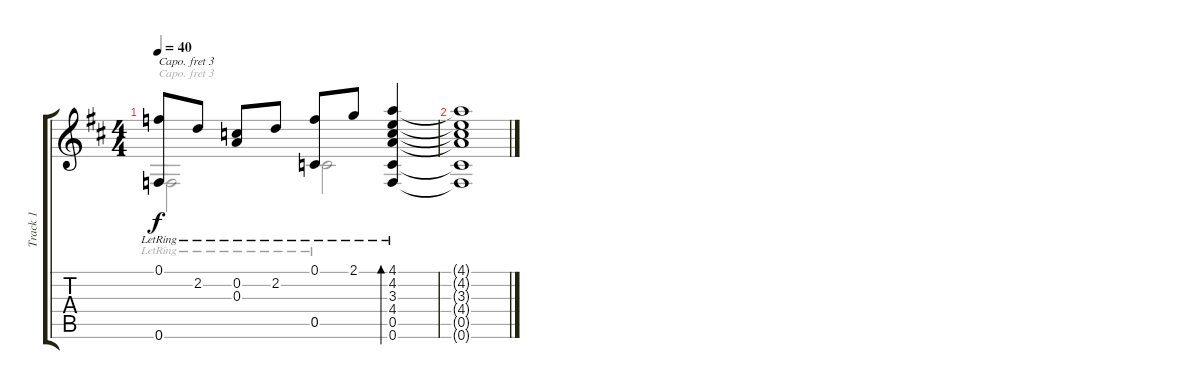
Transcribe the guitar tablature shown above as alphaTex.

\track ("Track 1" "Track 1") {instrument acousticguitarsteel}
\staff {score tabs}
\capo 3
\tuning (D4 A3 Gb3 D3 A2 D2) {hide}
\voice
\ts (4 4)
\tempo 40
\clef g2
\ks d
(0.1{lr} 0.6{lr}).8{dy f} 2.2{lr}.8 (0.2{lr} 0.3{lr}).8 2.2{lr}.8 (0.1{lr} 0.5{lr}).8 2.1{lr}.8 (4.1{lr} 4.2{lr} 3.3{lr} 4.4{lr} 0.5{lr} 0.6{lr}).4{bd 480} |
(4.1{t} 4.2{t} 3.3{t} 4.4{t} 0.5{t} 0.6{t}).1
\voice
\clef g2
\ottava regular
\simile none
\ks d
0.6{lr}.2{dy f} 0.5{lr}.2 |
